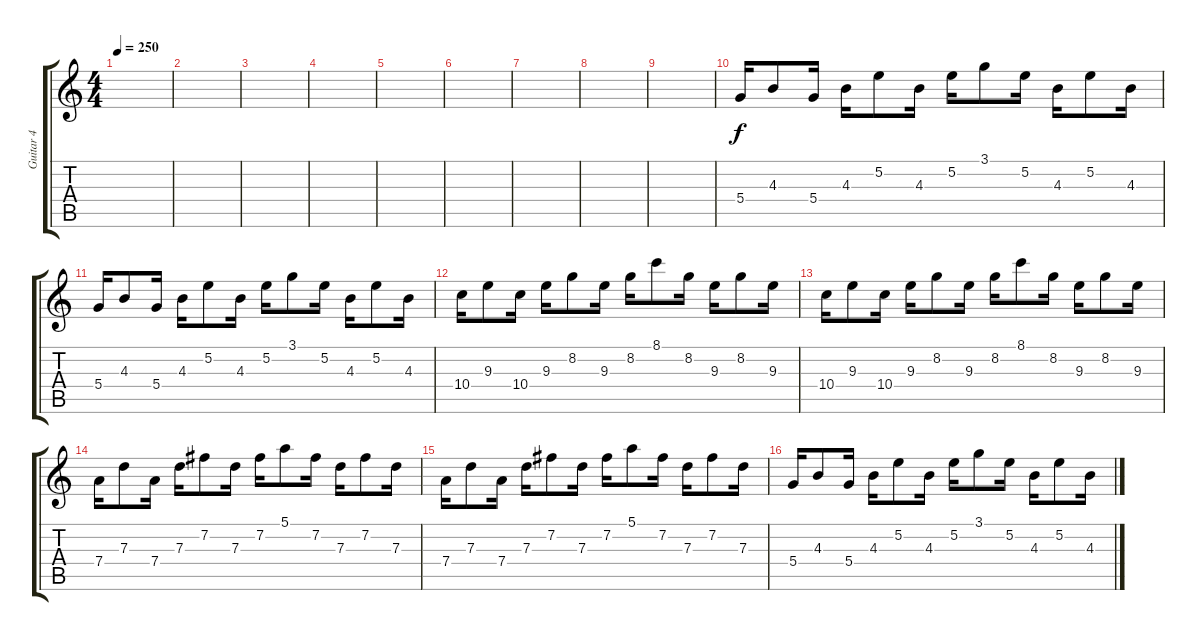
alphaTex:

\track ("Guitar 4" "Guitar 4") {instrument acousticguitarnylon}
\staff {score tabs}
\tuning (E4 B3 G3 D3 A2 E2) {hide}
\ts (4 4)
\tempo 250
\clef g2
\ks c
|
|
|
|
|
|
|
|
|
5.4.16 4.3.8 5.4.16 4.3.16 5.2.8 4.3.16 5.2.16 3.1.8 5.2.16 4.3.16 5.2.8 4.3.16 |
5.4.16 4.3.8 5.4.16 4.3.16 5.2.8 4.3.16 5.2.16 3.1.8 5.2.16 4.3.16 5.2.8 4.3.16 |
10.4.16 9.3.8 10.4.16 9.3.16 8.2.8 9.3.16 8.2.16 8.1.8 8.2.16 9.3.16 8.2.8 9.3.16 |
10.4.16 9.3.8 10.4.16 9.3.16 8.2.8 9.3.16 8.2.16 8.1.8 8.2.16 9.3.16 8.2.8 9.3.16 |
7.4.16 7.3.8 7.4.16 7.3.16 7.2.8 7.3.16 7.2.16 5.1.8 7.2.16 7.3.16 7.2.8 7.3.16 |
7.4.16 7.3.8 7.4.16 7.3.16 7.2.8 7.3.16 7.2.16 5.1.8 7.2.16 7.3.16 7.2.8 7.3.16 |
5.4.16 4.3.8 5.4.16 4.3.16 5.2.8 4.3.16 5.2.16 3.1.8 5.2.16 4.3.16 5.2.8 4.3.16
